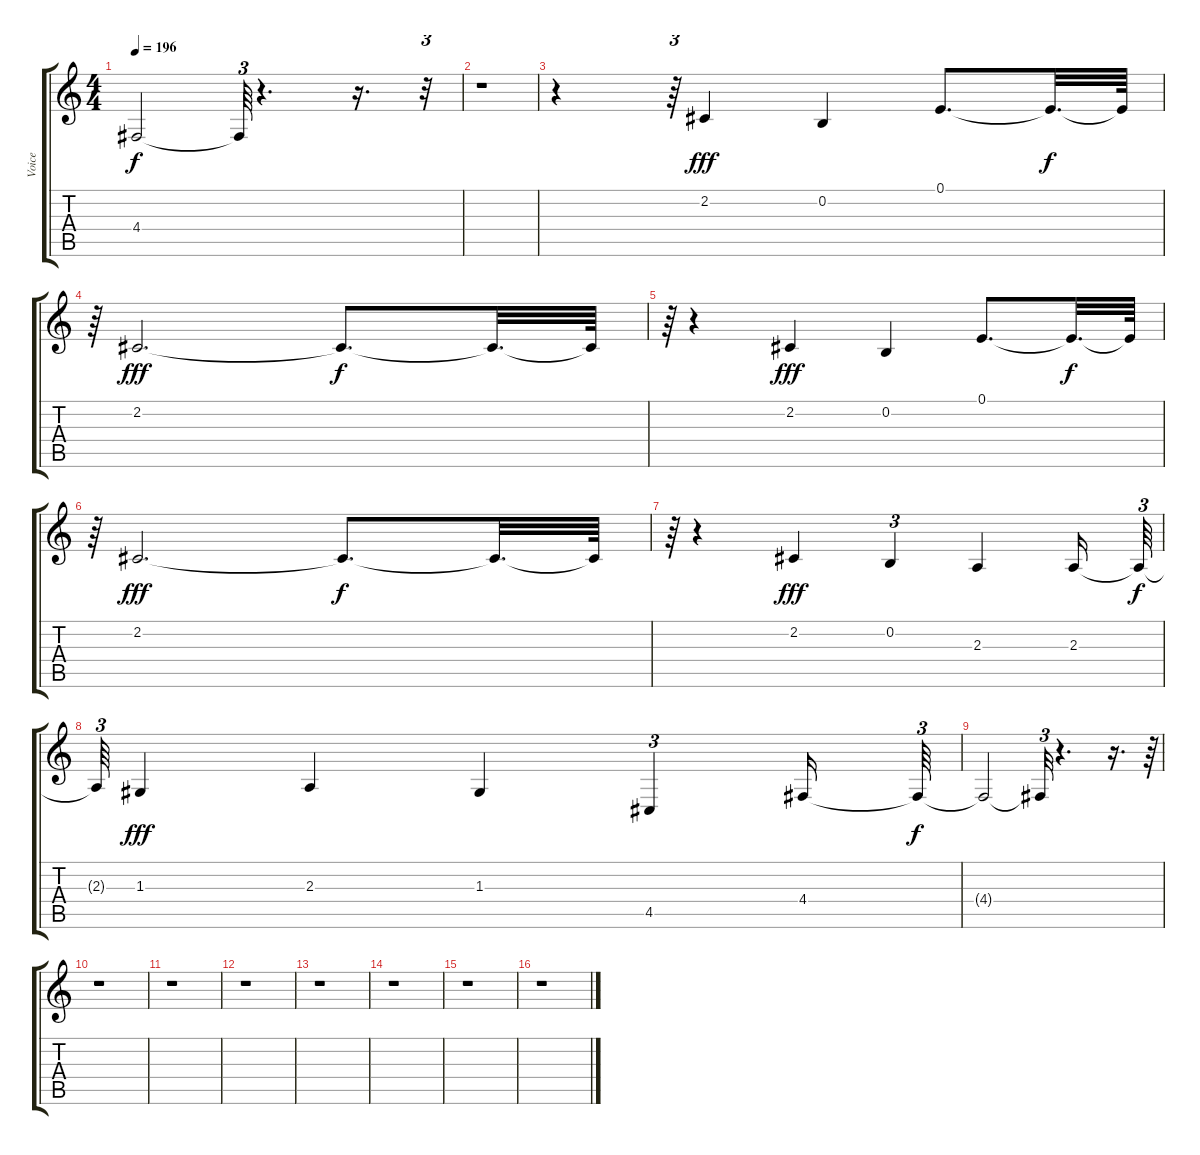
\track ("Voice" "Voice") {instrument pad1newage}
\staff {score tabs}
\tuning (E4 B3 G3 D3 A2 E2) {hide}
\ts (4 4)
\tempo 196
\clef g2
\ks c
4.4{t}.2{dy f} 4.4{t}.64{tu (3 2)} r.4{d} r.16{d} r.32{tu (3 2)} |
r.1 |
r.4 r.64{tu (3 2)} 2.2.4{dy fff} 0.2.4 0.1.8{d} 0.1{t}.32{d dy f} 0.1{t}.64 |
r.64{tu (3 2)} 2.2.2{d dy fff} 2.2{t}.8{d dy f} 2.2{t}.32{d} 2.2{t}.64 |
r.64{tu (3 2)} r.4 2.2.4{dy fff} 0.2.4 0.1.8{d} 0.1{t}.32{d dy f} 0.1{t}.64 |
r.64{tu (3 2)} 2.2.2{d dy fff} 2.2{t}.8{d dy f} 2.2{t}.32{d} 2.2{t}.64 |
r.64{tu (3 2)} r.4 2.2.4{dy fff} 0.2.4{tu (3 2)} 2.3.4 2.3.16 2.3{t}.64{tu (3 2) dy f} |
2.3{t}.64{tu (3 2)} 1.3.4{dy fff} 2.3.4 1.3.4 4.5.4{tu (3 2)} 4.4.16 4.4{t}.64{tu (3 2) dy f} |
4.4{t}.2 4.4{t}.32{tu (3 2)} r.4{d} r.16{d} r.64{tu (3 2)} |
r.1 |
r.1 |
r.1 |
r.1 |
r.1 |
r.1 |
r.1
